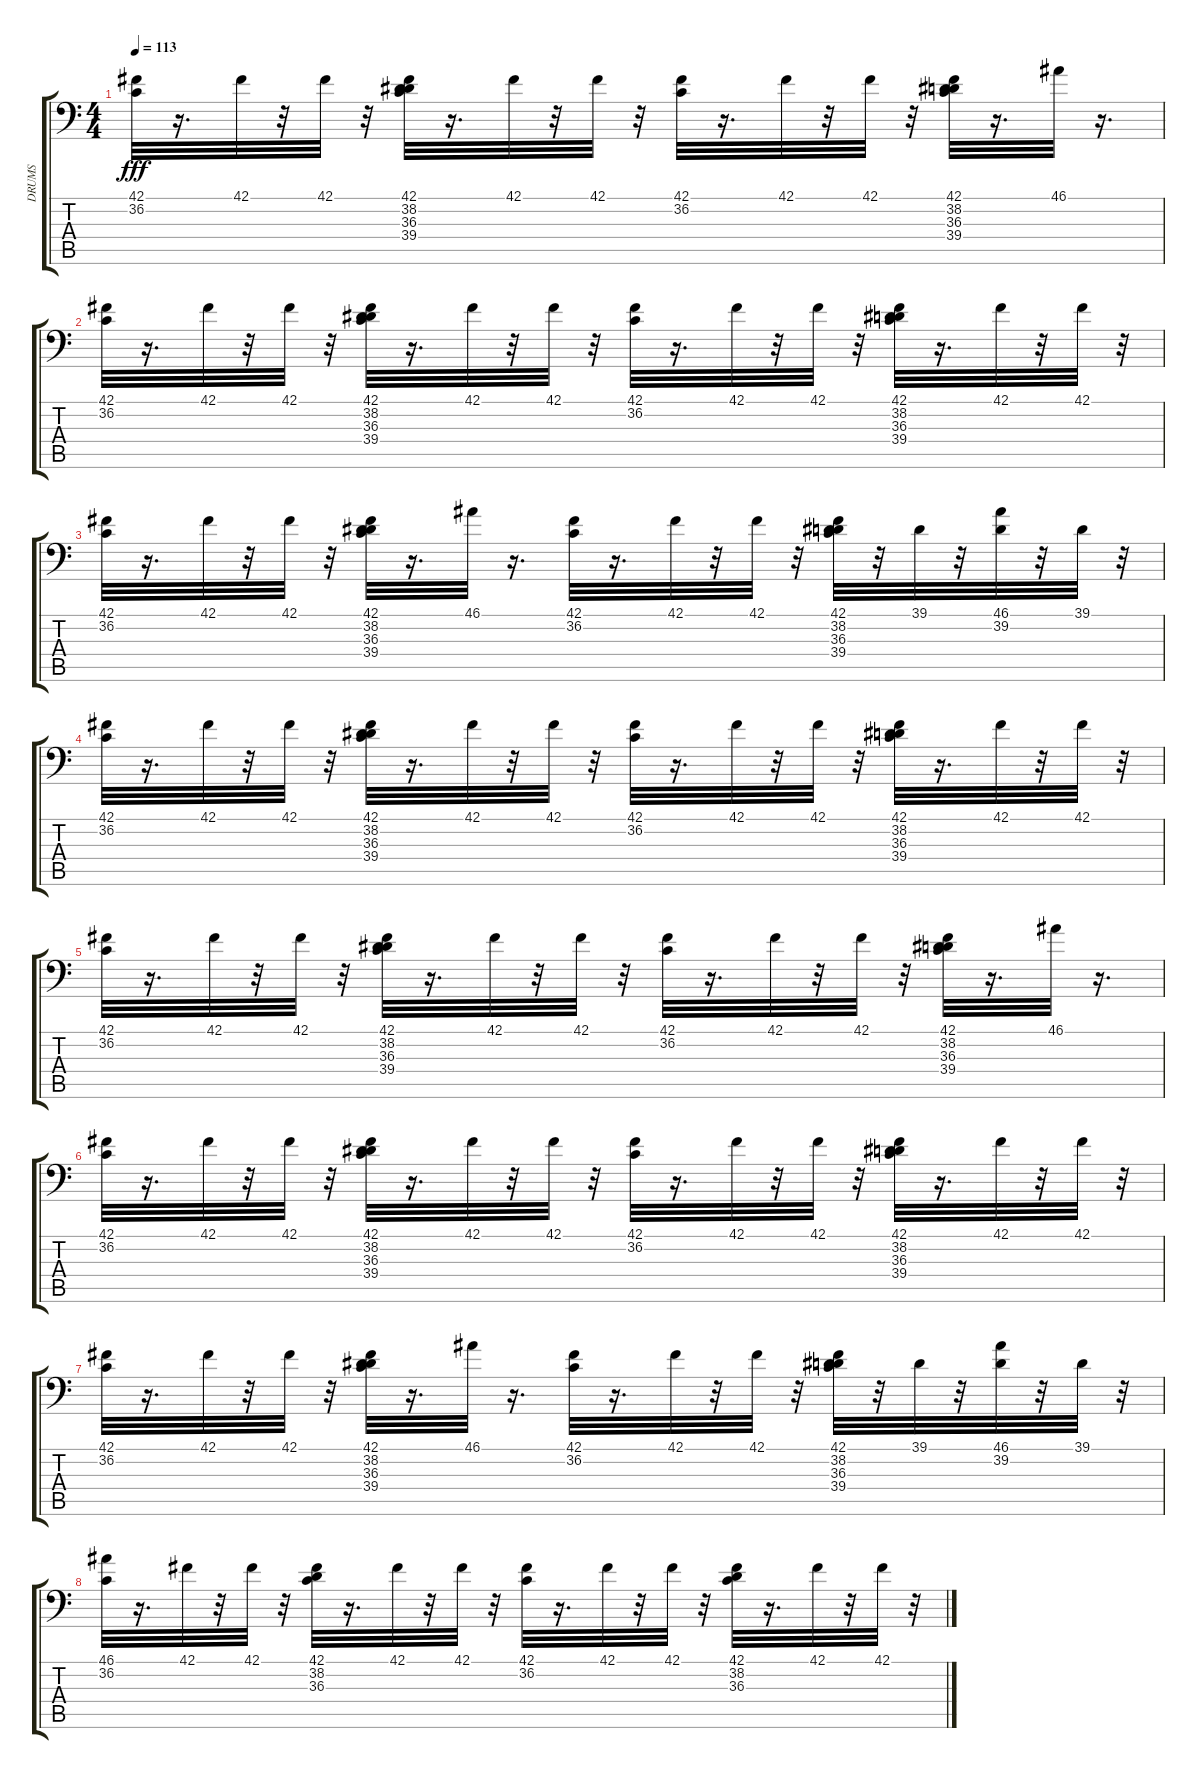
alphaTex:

\track ("DRUMS" "DRUMS") {instrument acousticgrandpiano}
\staff {score tabs}
\tuning (C-1 C-1 C-1 C-1 C-1 C-1) {hide}
\ts (4 4)
\tempo 113
\clef f4
\ks c
(42.1 36.2).32{dy fff} r.16{d} 42.1.32 r.32 42.1.32 r.32 (42.1 38.2 36.3 39.4).32 r.16{d} 42.1.32 r.32 42.1.32 r.32 (42.1 36.2).32 r.16{d} 42.1.32 r.32 42.1.32 r.32 (42.1 38.2 36.3 39.4).32 r.16{d} 46.1.32 r.16{d} |
(42.1 36.2).32 r.16{d} 42.1.32 r.32 42.1.32 r.32 (42.1 38.2 36.3 39.4).32 r.16{d} 42.1.32 r.32 42.1.32 r.32 (42.1 36.2).32 r.16{d} 42.1.32 r.32 42.1.32 r.32 (42.1 38.2 36.3 39.4).32 r.16{d} 42.1.32 r.32 42.1.32 r.32 |
(42.1 36.2).32 r.16{d} 42.1.32 r.32 42.1.32 r.32 (42.1 38.2 36.3 39.4).32 r.16{d} 46.1.32 r.16{d} (42.1 36.2).32 r.16{d} 42.1.32 r.32 42.1.32 r.32 (42.1 38.2 36.3 39.4).32 r.32 39.1.32 r.32 (46.1 39.2).32 r.32 39.1.32 r.32 |
(42.1 36.2).32 r.16{d} 42.1.32 r.32 42.1.32 r.32 (42.1 38.2 36.3 39.4).32 r.16{d} 42.1.32 r.32 42.1.32 r.32 (42.1 36.2).32 r.16{d} 42.1.32 r.32 42.1.32 r.32 (42.1 38.2 36.3 39.4).32 r.16{d} 42.1.32 r.32 42.1.32 r.32 |
(42.1 36.2).32 r.16{d} 42.1.32 r.32 42.1.32 r.32 (42.1 38.2 36.3 39.4).32 r.16{d} 42.1.32 r.32 42.1.32 r.32 (42.1 36.2).32 r.16{d} 42.1.32 r.32 42.1.32 r.32 (42.1 38.2 36.3 39.4).32 r.16{d} 46.1.32 r.16{d} |
(42.1 36.2).32 r.16{d} 42.1.32 r.32 42.1.32 r.32 (42.1 38.2 36.3 39.4).32 r.16{d} 42.1.32 r.32 42.1.32 r.32 (42.1 36.2).32 r.16{d} 42.1.32 r.32 42.1.32 r.32 (42.1 38.2 36.3 39.4).32 r.16{d} 42.1.32 r.32 42.1.32 r.32 |
(42.1 36.2).32 r.16{d} 42.1.32 r.32 42.1.32 r.32 (42.1 38.2 36.3 39.4).32 r.16{d} 46.1.32 r.16{d} (42.1 36.2).32 r.16{d} 42.1.32 r.32 42.1.32 r.32 (42.1 38.2 36.3 39.4).32 r.32 39.1.32 r.32 (46.1 39.2).32 r.32 39.1.32 r.32 |
(46.1 36.2).32 r.16{d} 42.1.32 r.32 42.1.32 r.32 (42.1 38.2 36.3).32 r.16{d} 42.1.32 r.32 42.1.32 r.32 (42.1 36.2).32 r.16{d} 42.1.32 r.32 42.1.32 r.32 (42.1 38.2 36.3).32 r.16{d} 42.1.32 r.32 42.1.32 r.32
